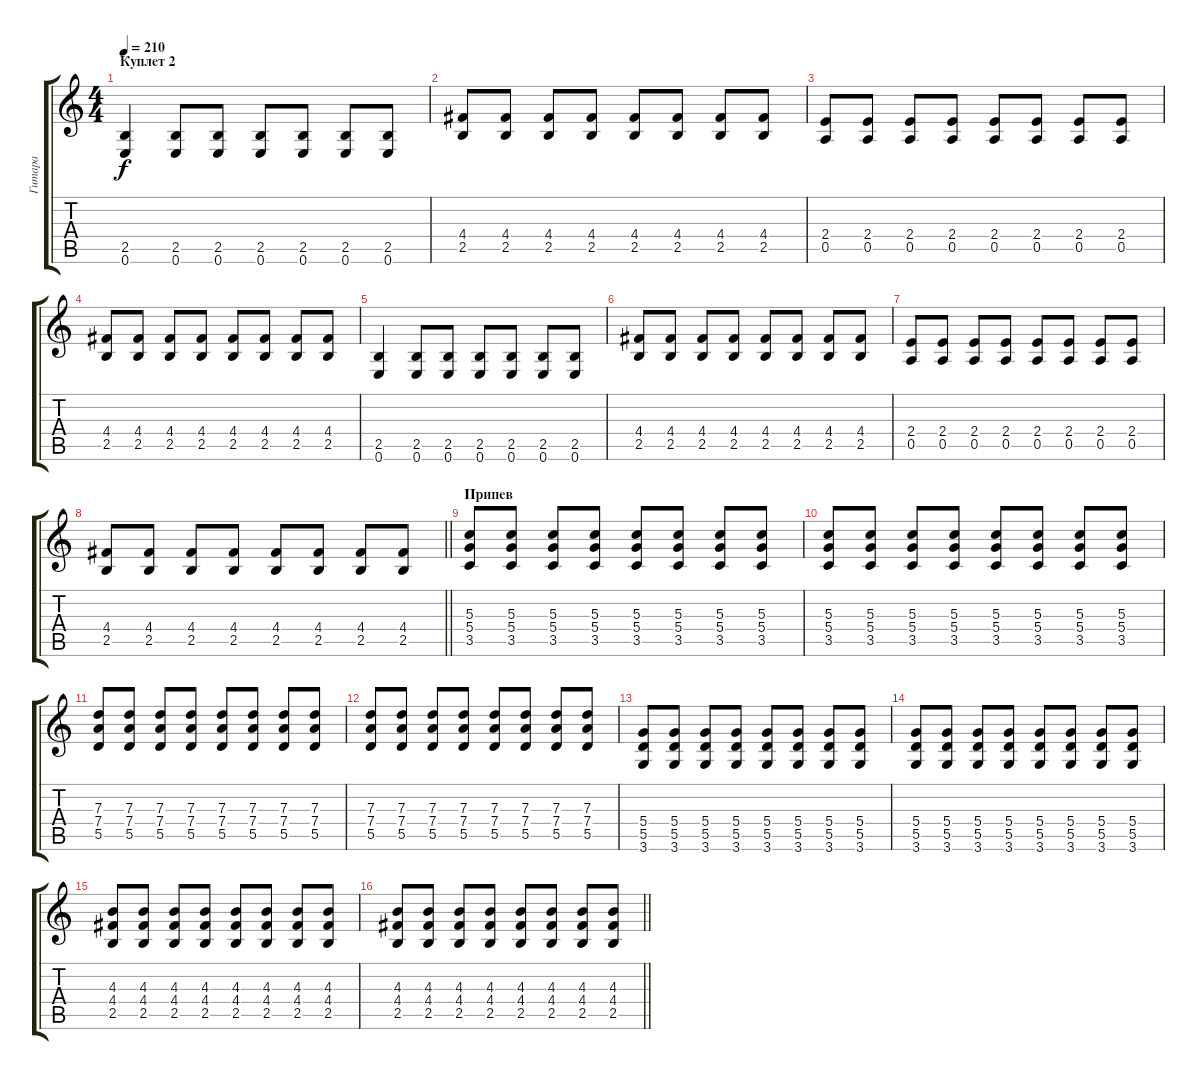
\track ("Гитара" "Гитара") {instrument distortionguitar}
\staff {score tabs}
\tuning (E4 B3 G3 D3 A2 E2) {hide}
\ts (4 4)
\section ("" "Куплет 2")
\tempo 210
\clef g2
\ks c
(2.5 0.6).4{dy f} (2.5 0.6).8 (2.5 0.6).8 (2.5 0.6).8 (2.5 0.6).8 (2.5 0.6).8 (2.5 0.6).8 |
(4.4 2.5).8 (4.4 2.5).8 (4.4 2.5).8 (4.4 2.5).8 (4.4 2.5).8 (4.4 2.5).8 (4.4 2.5).8 (4.4 2.5).8 |
(2.4 0.5).8 (2.4 0.5).8 (2.4 0.5).8 (2.4 0.5).8 (2.4 0.5).8 (2.4 0.5).8 (2.4 0.5).8 (2.4 0.5).8 |
(4.4 2.5).8 (4.4 2.5).8 (4.4 2.5).8 (4.4 2.5).8 (4.4 2.5).8 (4.4 2.5).8 (4.4 2.5).8 (4.4 2.5).8 |
(2.5 0.6).4 (2.5 0.6).8 (2.5 0.6).8 (2.5 0.6).8 (2.5 0.6).8 (2.5 0.6).8 (2.5 0.6).8 |
(4.4 2.5).8 (4.4 2.5).8 (4.4 2.5).8 (4.4 2.5).8 (4.4 2.5).8 (4.4 2.5).8 (4.4 2.5).8 (4.4 2.5).8 |
(2.4 0.5).8 (2.4 0.5).8 (2.4 0.5).8 (2.4 0.5).8 (2.4 0.5).8 (2.4 0.5).8 (2.4 0.5).8 (2.4 0.5).8 |
\barLineRight lightlight
(4.4 2.5).8 (4.4 2.5).8 (4.4 2.5).8 (4.4 2.5).8 (4.4 2.5).8 (4.4 2.5).8 (4.4 2.5).8 (4.4 2.5).8 |
\section ("" "Припев")
(5.3 5.4 3.5).8 (5.3 5.4 3.5).8 (5.3 5.4 3.5).8 (5.3 5.4 3.5).8 (5.3 5.4 3.5).8 (5.3 5.4 3.5).8 (5.3 5.4 3.5).8 (5.3 5.4 3.5).8 |
(5.3 5.4 3.5).8 (5.3 5.4 3.5).8 (5.3 5.4 3.5).8 (5.3 5.4 3.5).8 (5.3 5.4 3.5).8 (5.3 5.4 3.5).8 (5.3 5.4 3.5).8 (5.3 5.4 3.5).8 |
(7.3 7.4 5.5).8 (7.3 7.4 5.5).8 (7.3 7.4 5.5).8 (7.3 7.4 5.5).8 (7.3 7.4 5.5).8 (7.3 7.4 5.5).8 (7.3 7.4 5.5).8 (7.3 7.4 5.5).8 |
(7.3 7.4 5.5).8 (7.3 7.4 5.5).8 (7.3 7.4 5.5).8 (7.3 7.4 5.5).8 (7.3 7.4 5.5).8 (7.3 7.4 5.5).8 (7.3 7.4 5.5).8 (7.3 7.4 5.5).8 |
(5.4 5.5 3.6).8 (5.4 5.5 3.6).8 (5.4 5.5 3.6).8 (5.4 5.5 3.6).8 (5.4 5.5 3.6).8 (5.4 5.5 3.6).8 (5.4 5.5 3.6).8 (5.4 5.5 3.6).8 |
(5.4 5.5 3.6).8 (5.4 5.5 3.6).8 (5.4 5.5 3.6).8 (5.4 5.5 3.6).8 (5.4 5.5 3.6).8 (5.4 5.5 3.6).8 (5.4 5.5 3.6).8 (5.4 5.5 3.6).8 |
(4.3 4.4 2.5).8 (4.3 4.4 2.5).8 (4.3 4.4 2.5).8 (4.3 4.4 2.5).8 (4.3 4.4 2.5).8 (4.3 4.4 2.5).8 (4.3 4.4 2.5).8 (4.3 4.4 2.5).8 |
\barLineRight lightlight
(4.3 4.4 2.5).8 (4.3 4.4 2.5).8 (4.3 4.4 2.5).8 (4.3 4.4 2.5).8 (4.3 4.4 2.5).8 (4.3 4.4 2.5).8 (4.3 4.4 2.5).8 (4.3 4.4 2.5).8
